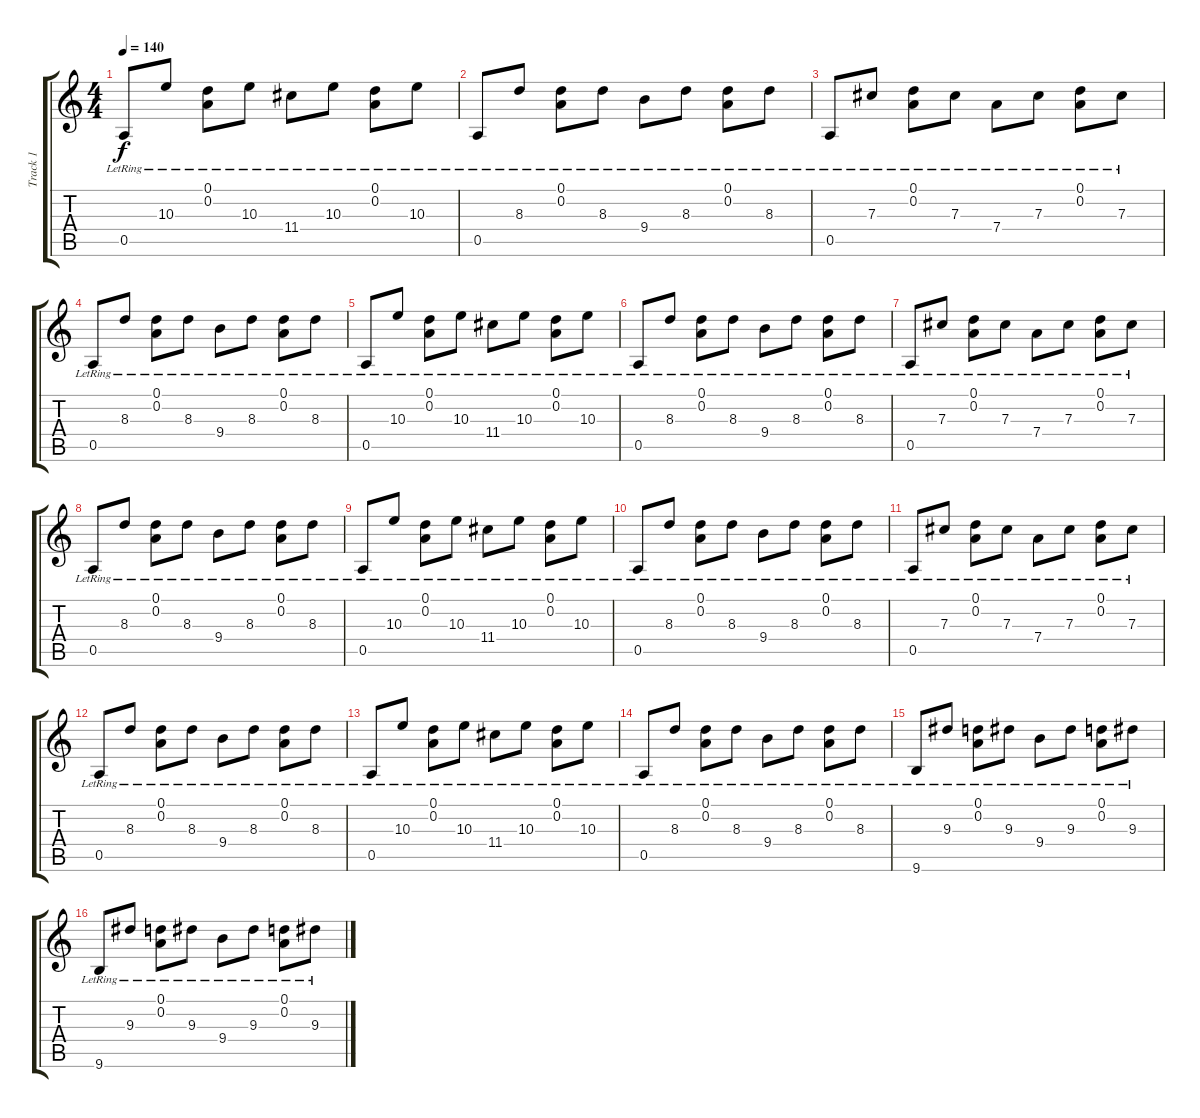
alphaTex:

\track ("Track 1" "Track 1") {instrument acousticguitarnylon}
\staff {score tabs}
\tuning (D4 A3 Gb3 D3 A2 D2) {hide}
\ts (4 4)
\tempo 140
\clef g2
\ks c
0.5{lr}.8{dy f} 10.3{lr}.8 (0.1{lr} 0.2).8 10.3{lr}.8 11.4{lr}.8 10.3{lr}.8 (0.1{lr} 0.2).8 10.3{lr}.8 |
0.5{lr}.8 8.3{lr}.8 (0.1{lr} 0.2{lr}).8 8.3{lr}.8 9.4{lr}.8 8.3{lr}.8 (0.1{lr} 0.2{lr}).8 8.3{lr}.8 |
0.5{lr}.8 7.3{lr}.8 (0.1{lr} 0.2{lr}).8 7.3{lr}.8 7.4{lr}.8 7.3{lr}.8 (0.1{lr} 0.2{lr}).8 7.3{lr}.8 |
0.5{lr}.8 8.3{lr}.8 (0.1{lr} 0.2{lr}).8 8.3{lr}.8 9.4{lr}.8 8.3{lr}.8 (0.1{lr} 0.2{lr}).8 8.3{lr}.8 |
0.5{lr}.8 10.3{lr}.8 (0.1{lr} 0.2).8 10.3{lr}.8 11.4{lr}.8 10.3{lr}.8 (0.1{lr} 0.2).8 10.3{lr}.8 |
0.5{lr}.8 8.3{lr}.8 (0.1{lr} 0.2{lr}).8 8.3{lr}.8 9.4{lr}.8 8.3{lr}.8 (0.1{lr} 0.2{lr}).8 8.3{lr}.8 |
0.5{lr}.8 7.3{lr}.8 (0.1{lr} 0.2{lr}).8 7.3{lr}.8 7.4{lr}.8 7.3{lr}.8 (0.1{lr} 0.2{lr}).8 7.3{lr}.8 |
0.5{lr}.8 8.3{lr}.8 (0.1{lr} 0.2{lr}).8 8.3{lr}.8 9.4{lr}.8 8.3{lr}.8 (0.1{lr} 0.2{lr}).8 8.3{lr}.8 |
0.5{lr}.8 10.3{lr}.8 (0.1{lr} 0.2).8 10.3{lr}.8 11.4{lr}.8 10.3{lr}.8 (0.1{lr} 0.2).8 10.3{lr}.8 |
0.5{lr}.8 8.3{lr}.8 (0.1{lr} 0.2{lr}).8 8.3{lr}.8 9.4{lr}.8 8.3{lr}.8 (0.1{lr} 0.2{lr}).8 8.3{lr}.8 |
0.5{lr}.8 7.3{lr}.8 (0.1{lr} 0.2{lr}).8 7.3{lr}.8 7.4{lr}.8 7.3{lr}.8 (0.1{lr} 0.2{lr}).8 7.3{lr}.8 |
0.5{lr}.8 8.3{lr}.8 (0.1{lr} 0.2{lr}).8 8.3{lr}.8 9.4{lr}.8 8.3{lr}.8 (0.1{lr} 0.2{lr}).8 8.3{lr}.8 |
0.5{lr}.8 10.3{lr}.8 (0.1{lr} 0.2).8 10.3{lr}.8 11.4{lr}.8 10.3{lr}.8 (0.1{lr} 0.2).8 10.3{lr}.8 |
0.5{lr}.8 8.3{lr}.8 (0.1{lr} 0.2{lr}).8 8.3{lr}.8 9.4{lr}.8 8.3{lr}.8 (0.1{lr} 0.2{lr}).8 8.3{lr}.8 |
9.6{lr}.8 9.3{lr}.8 (0.1{lr} 0.2{lr}).8 9.3{lr}.8 9.4{lr}.8 9.3{lr}.8 (0.1{lr} 0.2{lr}).8 9.3{lr}.8 |
9.6{lr}.8 9.3{lr}.8 (0.1{lr} 0.2{lr}).8 9.3{lr}.8 9.4{lr}.8 9.3{lr}.8 (0.1{lr} 0.2{lr}).8 9.3{lr}.8
